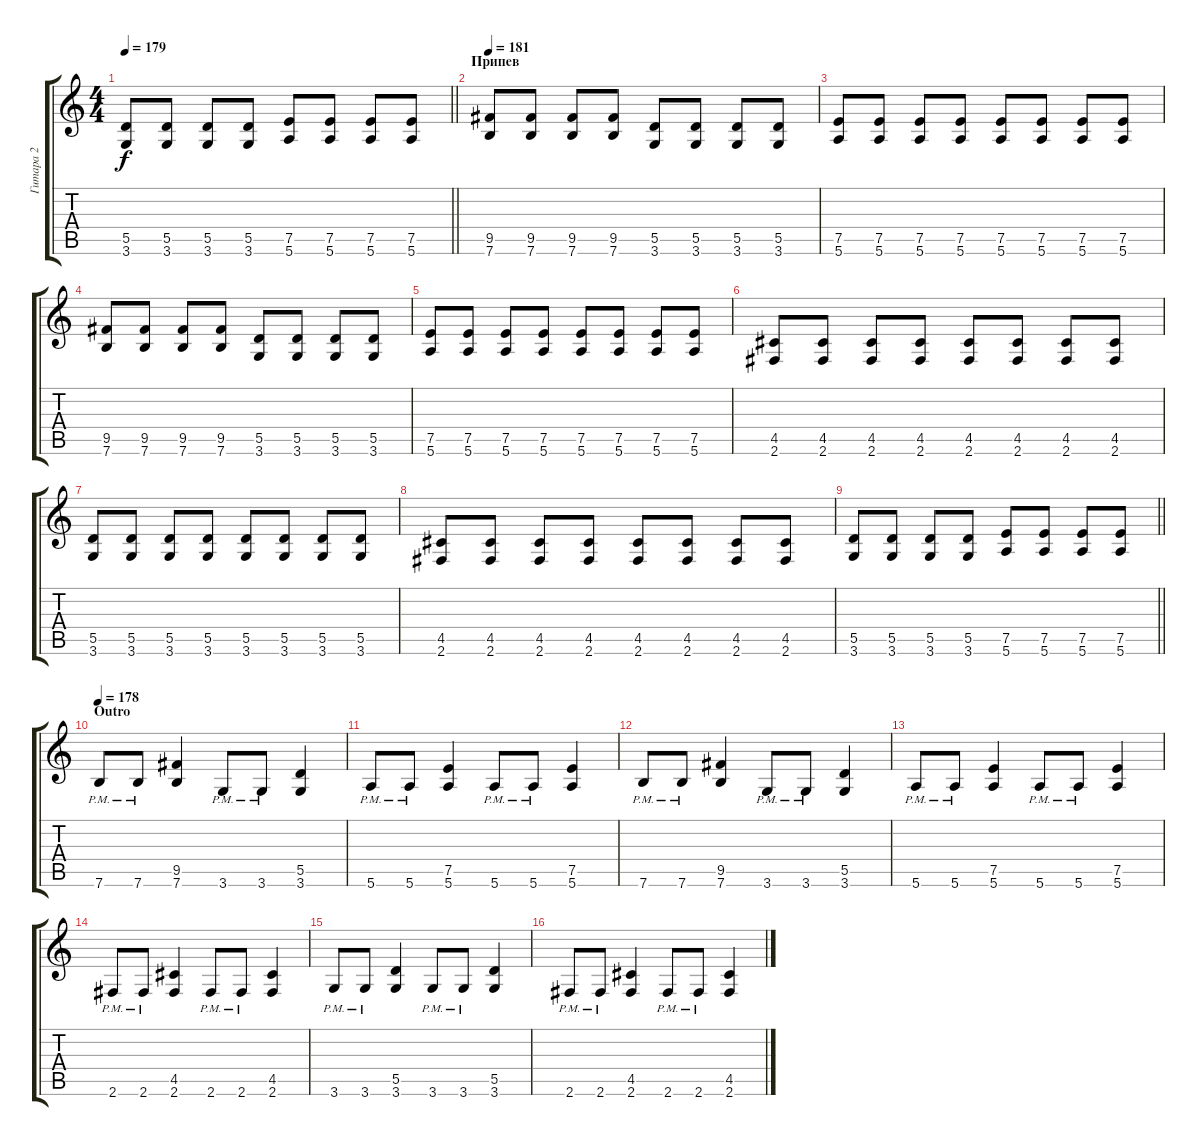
\track ("Гитара 2" "Гитара 2") {instrument overdrivenguitar}
\staff {score tabs}
\tuning (E4 B3 G3 D3 A2 E2) {hide}
\ts (4 4)
\tempo 179
\clef g2
\barLineRight lightlight
\ks c
(5.5 3.6).8{dy f} (5.5 3.6).8 (5.5 3.6).8 (5.5 3.6).8 (7.5 5.6).8 (7.5 5.6).8 (7.5 5.6).8 (7.5 5.6).8 |
\section ("" "Припев")
\tempo 181
(9.5 7.6).8 (9.5 7.6).8 (9.5 7.6).8 (9.5 7.6).8 (5.5 3.6).8 (5.5 3.6).8 (5.5 3.6).8 (5.5 3.6).8 |
(7.5 5.6).8 (7.5 5.6).8 (7.5 5.6).8 (7.5 5.6).8 (7.5 5.6).8 (7.5 5.6).8 (7.5 5.6).8 (7.5 5.6).8 |
(9.5 7.6).8 (9.5 7.6).8 (9.5 7.6).8 (9.5 7.6).8 (5.5 3.6).8 (5.5 3.6).8 (5.5 3.6).8 (5.5 3.6).8 |
(7.5 5.6).8 (7.5 5.6).8 (7.5 5.6).8 (7.5 5.6).8 (7.5 5.6).8 (7.5 5.6).8 (7.5 5.6).8 (7.5 5.6).8 |
(4.5 2.6).8 (4.5 2.6).8 (4.5 2.6).8 (4.5 2.6).8 (4.5 2.6).8 (4.5 2.6).8 (4.5 2.6).8 (4.5 2.6).8 |
(5.5 3.6).8 (5.5 3.6).8 (5.5 3.6).8 (5.5 3.6).8 (5.5 3.6).8 (5.5 3.6).8 (5.5 3.6).8 (5.5 3.6).8 |
(4.5 2.6).8 (4.5 2.6).8 (4.5 2.6).8 (4.5 2.6).8 (4.5 2.6).8 (4.5 2.6).8 (4.5 2.6).8 (4.5 2.6).8 |
\barLineRight lightlight
(5.5 3.6).8 (5.5 3.6).8 (5.5 3.6).8 (5.5 3.6).8 (7.5 5.6).8 (7.5 5.6).8 (7.5 5.6).8 (7.5 5.6).8 |
\section ("" "Outro")
\tempo 178
7.6{pm}.8 7.6{pm}.8 (9.5 7.6).4 3.6{pm}.8 3.6{pm}.8 (5.5 3.6).4 |
5.6{pm}.8 5.6{pm}.8 (7.5 5.6).4 5.6{pm}.8 5.6{pm}.8 (7.5 5.6).4 |
7.6{pm}.8 7.6{pm}.8 (9.5 7.6).4 3.6{pm}.8 3.6{pm}.8 (5.5 3.6).4 |
5.6{pm}.8 5.6{pm}.8 (7.5 5.6).4 5.6{pm}.8 5.6{pm}.8 (7.5 5.6).4 |
2.6{pm}.8 2.6{pm}.8 (4.5 2.6).4 2.6{pm}.8 2.6{pm}.8 (4.5 2.6).4 |
3.6{pm}.8 3.6{pm}.8 (5.5 3.6).4 3.6{pm}.8 3.6{pm}.8 (5.5 3.6).4 |
2.6{pm}.8 2.6{pm}.8 (4.5 2.6).4 2.6{pm}.8 2.6{pm}.8 (4.5 2.6).4
